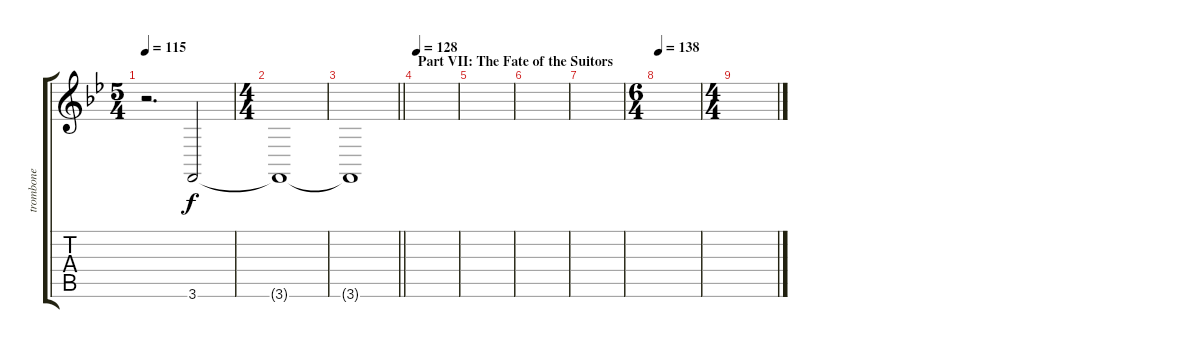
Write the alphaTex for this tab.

\track ("trombone" "trombone") {instrument trombone}
\staff {score tabs}
\tuning (D4 A3 F3 C3 G2 D2) {hide}
\ts (5 4)
\tempo 115
\clef g2
\ks gminor
r.2{d dy f} 3.6.2 |
\ts (4 4)
3.6{t}.1 |
\barLineRight lightlight
3.6{t}.1 |
\section ("" "Part VII: The Fate of the Suitors ")
\tempo 128
|
|
|
|
\ts (6 4)
\tempo 138
|
\ts (4 4)
